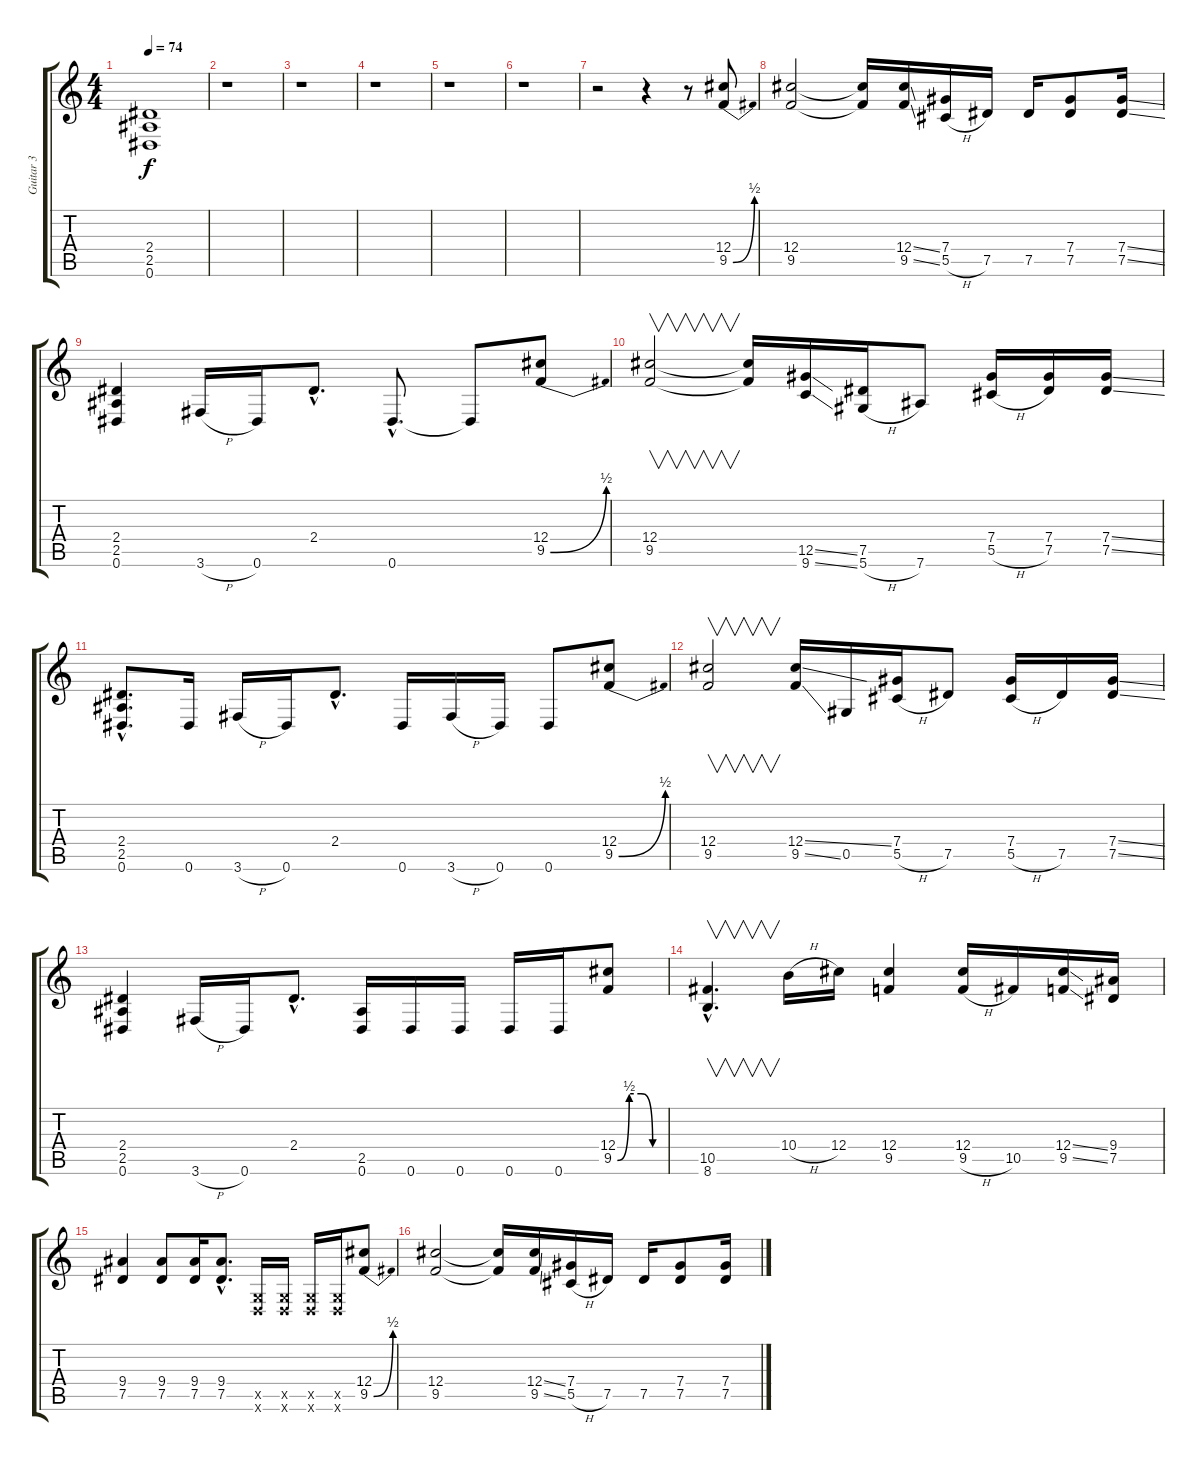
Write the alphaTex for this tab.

\track ("Guitar 3" "Guitar 3") {instrument overdrivenguitar}
\staff {score tabs}
\tuning (Eb4 Bb3 Gb3 Db3 Ab2 Eb2) {hide}
\ts (4 4)
\tempo 74
\clef g2
\ks c
(2.4{t} 2.5{t} 0.6{t}).1{dy f} |
r.1 |
r.1 |
r.1 |
r.1 |
r.1 |
r.2 r.4 r.8 (12.4 9.5{be (bend 0 0 60 2)}).8 |
(12.4 9.5).2 (12.4{t} 9.5{t}).16 (12.4{ss} 9.5{ss}).16 (7.4 5.5{h}).16 7.5.16 7.5.16 (7.4 7.5).8 (7.4{ss} 7.5{ss}).16 |
(2.4 2.5 0.6).4 3.6{h}.16 0.6.16 2.4{hac}.8{d} 0.6{hac}.8{d} 0.6{t}.8 (12.4 9.5{be (bend 0 0 60 2)}).8 |
(12.4 9.5).2{v} (12.4{t} 9.5{t}).16 (12.5{ss} 9.6{ss}).16 (7.5 5.6{h}).16 7.6.8 (7.4 5.5{h}).16 (7.4 7.5).16 (7.4{ss} 7.5{ss}).16 |
(2.4{hac} 2.5{hac} 0.6{hac}).8{d} 0.6.16 3.6{h}.16 0.6.16 2.4{hac}.8{d} 0.6.16 3.6{h}.16 0.6.16 0.6.8 (12.4 9.5{be (bend 0 0 60 2)}).8 |
(12.4 9.5).2{v} (12.4{ss} 9.5{ss}).16 0.5.16 (7.4 5.5{h}).16 7.5.8 (7.4 5.5{h}).16 7.5.16 (7.4{ss} 7.5{ss}).16 |
(2.4 2.5 0.6).4 3.6{h}.16 0.6.16 2.4{hac}.8{d} (2.5 0.6).16 0.6.16 0.6.16 0.6.16 0.6.16 (12.4 9.5{be (custom 0 0 15 2 30 2 45 0 60 0)}).8 |
(10.5{hac} 8.6{hac}).4{v d} 10.4{h}.16 12.4.16 (12.4 9.5).4 (12.4 9.5{h}).16 10.5.16 (12.4{ss} 9.5{ss}).16 (9.4 7.5).16 |
(9.4 7.5).4 (9.4 7.5).8 (9.4 7.5).16 (9.4{hac} 7.5{hac}).8{d} (-1.5{x} -1.6{x}).16 (-1.5{x} -1.6{x}).16 (-1.5{x} -1.6{x}).16 (-1.5{x} -1.6{x}).16 (12.4 9.5{be (bend 0 0 60 2)}).8 |
(12.4 9.5).2 (12.4{t} 9.5{t}).16 (12.4{ss} 9.5{ss}).16 (7.4 5.5{h}).16 7.5.16 7.5.16 (7.4 7.5).8 (7.4{ss} 7.5{ss}).16
